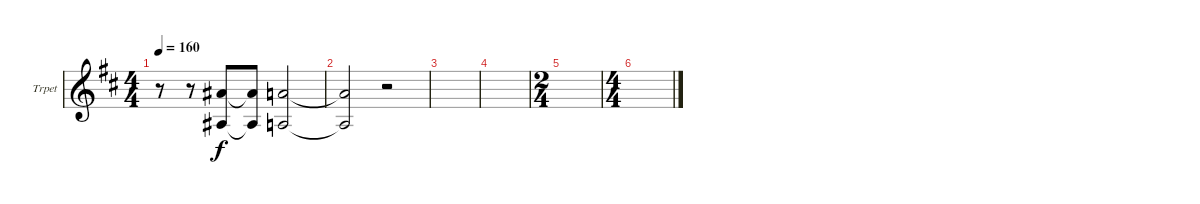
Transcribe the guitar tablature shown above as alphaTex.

\bracketExtendMode groupsimilarinstruments
\firstSystemTrackNameOrientation horizontal
\otherSystemsTrackNameOrientation horizontal
\track ("Trumpet in Bb" "Trpet") {instrument trumpet}
\staff {score}
\tuning (E4 B3 G3 D3 A2 E2)
\displaytranspose 2
\ts (4 4)
\beaming (8 2 2 2 2)
\tempo 160
\clef g2
\ks d
r.8{dy f} r.8 (4.1{acc #} 1.3{acc #}).8 (4.1{t acc #} 1.3{t acc #}).8 (3.1{acc forcenatural} 0.3{acc forcenatural}).2 |
(3.1{t acc forcenatural} 0.3{t acc forcenatural}).2 r.2 |
|
|
\ts (2 4)
\beaming (8 2 2)
|
\ts (4 4)
\beaming (8 2 2 2 2)
